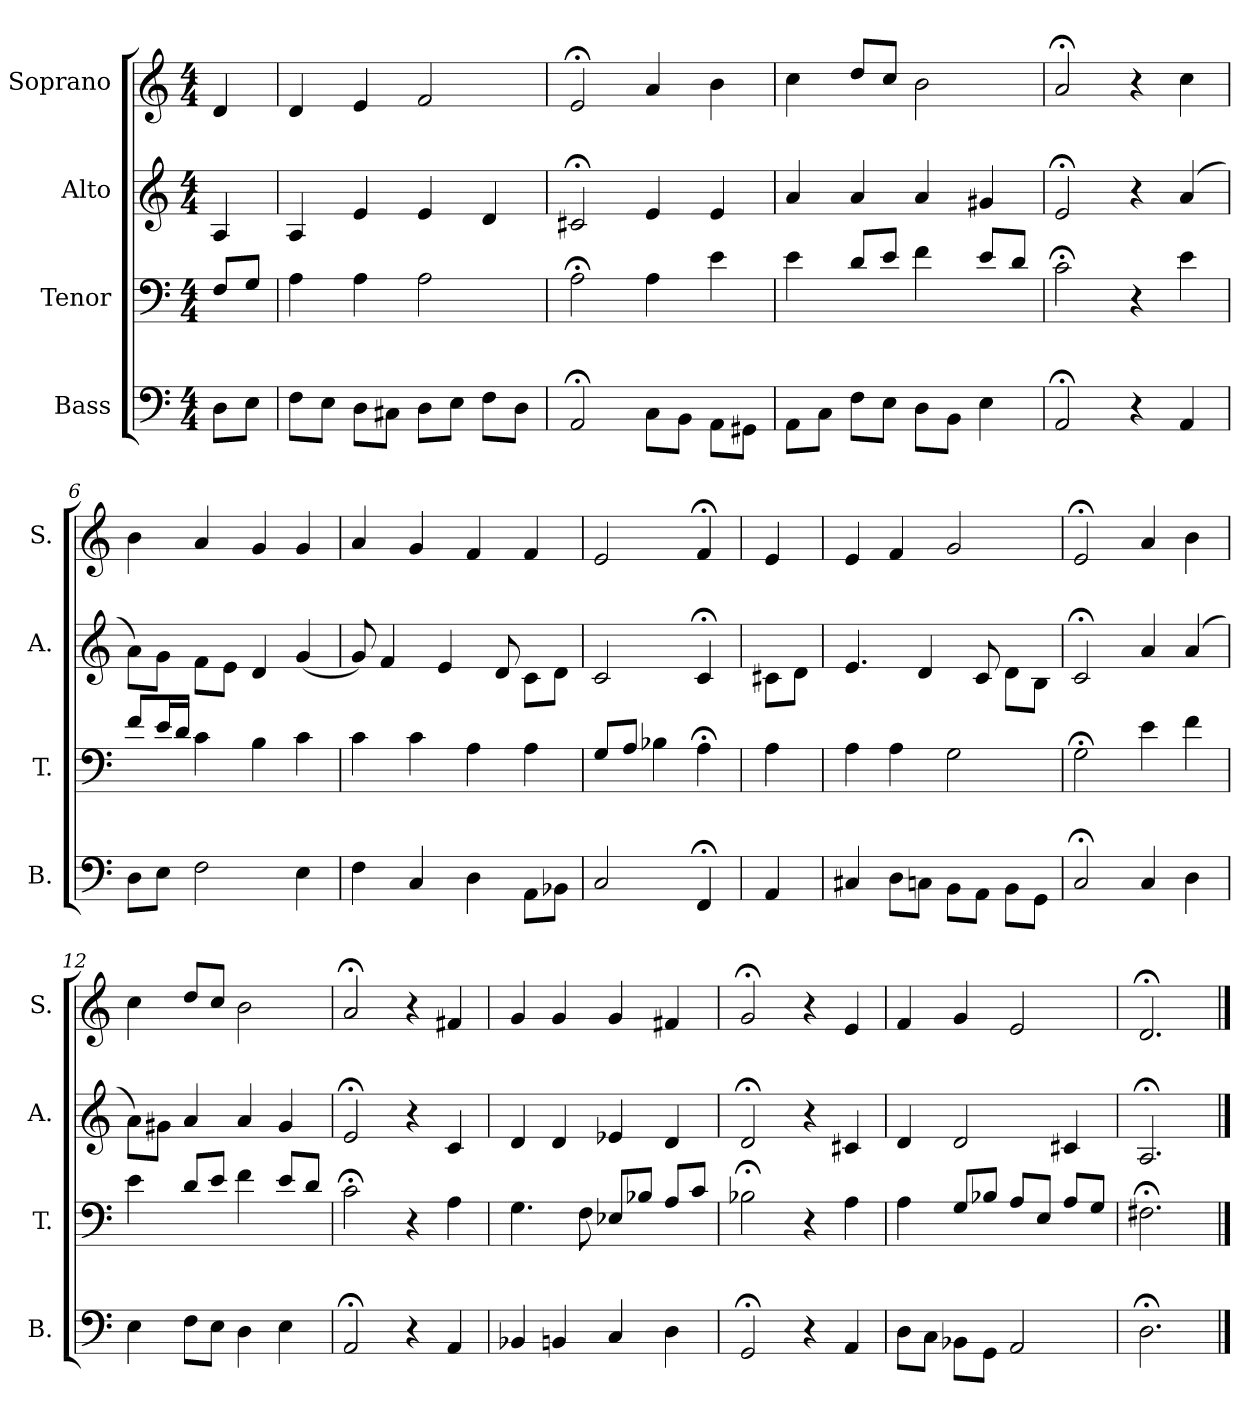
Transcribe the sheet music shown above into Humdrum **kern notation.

**kern	**kern	**kern	**kern
*part4	*part3	*part2	*part1
*staff4	*staff3	*staff2	*staff1
*I"Bass	*I"Tenor	*I"Alto	*I"Soprano
*I'B.	*I'T.	*I'A.	*I'S.
*clefF4	*clefF4	*clefG2	*clefG2
*k[]	*k[]	*k[]	*k[]
*M4/4	*M4/4	*M4/4	*M4/4
=1	=1	=1	=1
8D\L	8F/L	4A/	4d/
8E\J	8G/J	.	.
=2	=2	=2	=2
8F\L	4A\	4A/	4d/
8E\J	.	.	.
8D\L	4A\	4e/	4e/
8C#X\J	.	.	.
8D\L	2A\	4e/	2f/
8E\J	.	.	.
8F\L	.	4d/	.
8D\J	.	.	.
=3	=3	=3	=3
2AA;</	2A;<\	2c#X;</	2e;</
8C\L	4A\	4e/	4a/
8BB\J	.	.	.
8AA\L	4e\	4e/	4b\
8GG#X\J	.	.	.
=4	=4	=4	=4
8AA\L	4e\	4a/	4cc\
8C\J	.	.	.
8F\L	8d/L	4a/	8dd/L
8E\J	8e/J	.	8cc/J
8D\L	4f\	4a/	2b\
8BB\J	.	.	.
4E\	8e/L	4g#X/	.
.	8d/J	.	.
!!LO:LB:g=z
=5	=5	=5	=5
2AA;</	2c;<\	2e;</	2a;</
4r	4r	4r	4r
4AA/	4e\	(<4a/	4cc\
=6	=6	=6	=6
8D\L	8f/L	8a\L)	4b\
8E\J	16e/L	8g\J	.
.	16d/JJ	.	.
2F\	4c\	8f\L	4a/
.	.	8e\J	.
.	4B\	4d/	4g/
4E\	4c\	(<4g/	4g/
=7	=7	=7	=7
4F\	4c\	8g/)	4a/
.	.	4f/	.
4C/	4c\	.	4g/
.	.	4e/	.
4D\	4A\	.	4f/
.	.	8d/	.
8AA\L	4A\	8c\L	4f/
8BB-X\J	.	8d\J	.
=8	=8	=8	=8
2C/	8G/L	2c/	2e/
.	8A/J	.	.
.	4B-X\	.	.
4FF;</	4A;<\	4c;</	4f;</
!!LO:PB:g=z
=9	=9	=9	=9
4AA/	4A\	8c#X\L	4e/
.	.	8d\J	.
=10	=10	=10	=10
4C#X/	4A\	4.e/	4e/
8D\L	4A\	.	4f/
8Cn\J	.	4d/	.
8BB\L	2G\	.	2g/
8AA\J	.	8c/	.
8BB\L	.	8d\L	.
8GG\J	.	8B\J	.
=11	=11	=11	=11
2C;</	2G;<\	2c;</	2e;</
4C/	4e\	4a/	4a/
4D\	4f\	(<4a/	4b\
=12	=12	=12	=12
4E\	4e\	8a\L)	4cc\
.	.	8g#X\J	.
8F\L	8d/L	4a/	8dd/L
8E\J	8e/J	.	8cc/J
4D\	4f\	4a/	2b\
4E\	8e/L	4g#/	.
.	8d/J	.	.
=13	=13	=13	=13
2AA;</	2c;<\	2e;</	2a;</
4r	4r	4r	4r
4AA/	4A\	4c/	4f#X/
!!LO:LB:g=z
=14	=14	=14	=14
4BB-X/	4.G\	4d/	4g/
4BBn/	.	4d/	4g/
.	8F\	.	.
4C/	8E-X/L	4e-X/	4g/
.	8B-X/J	.	.
4D\	8A/L	4d/	4f#X/
.	8c/J	.	.
=15	=15	=15	=15
2GG;</	2B-X;<\	2d;</	2g;</
4r	4r	4r	4r
4AA/	4A\	4c#X/	4e/
=16	=16	=16	=16
8D\L	4A\	4d/	4f/
8C\J	.	.	.
8BB-X\L	8G/L	2d/	4g/
8GG\J	8B-X/J	.	.
2AA/	8A/L	.	2e/
.	8E/J	.	.
.	8A/L	4c#X/	.
.	8G/J	.	.
=17	=17	=17	=17
2.D;<\	2.F#X;<\	2.A;</	2.d;</
==	==	==	==
*-	*-	*-	*-
